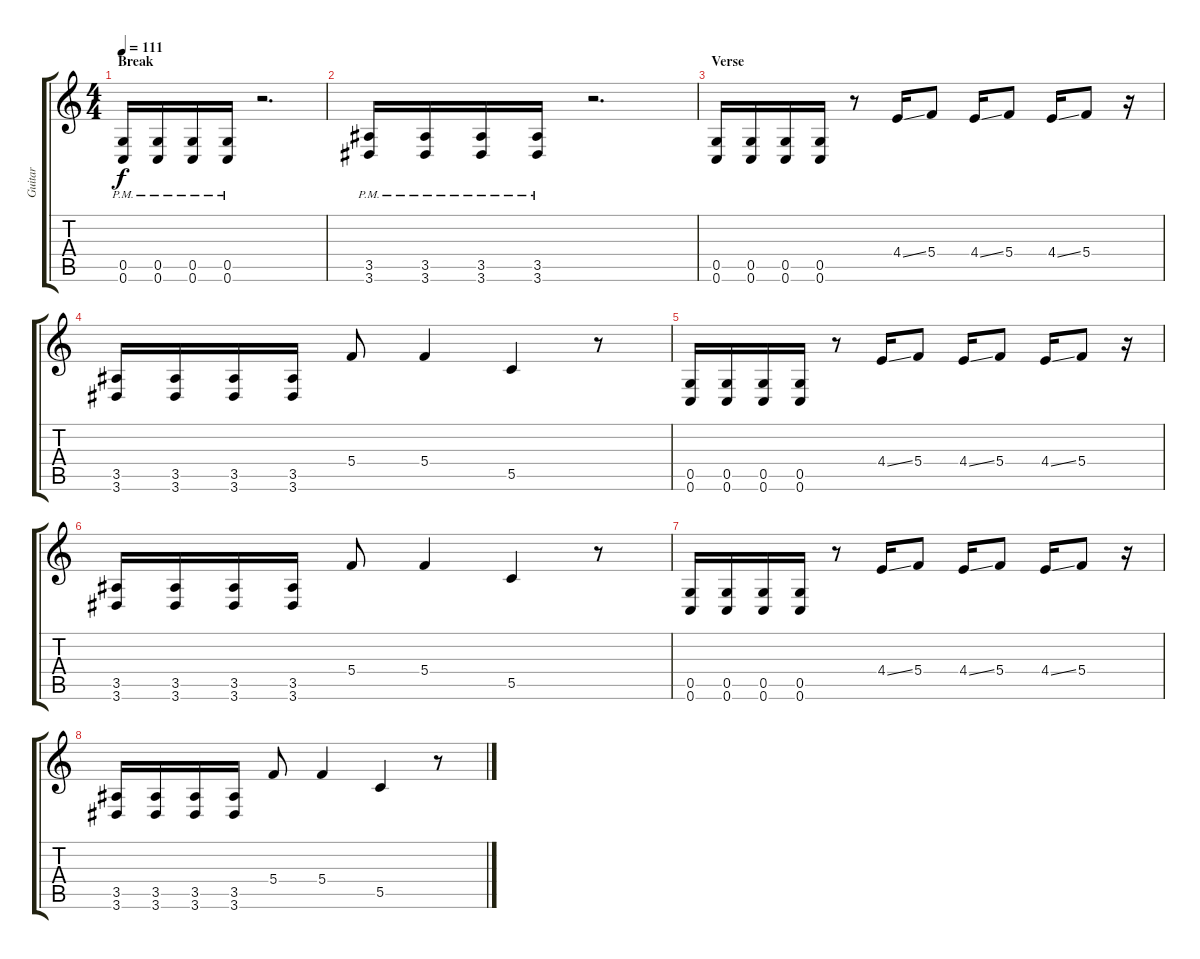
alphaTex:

\track ("Guitar" "Guitar") {instrument distortionguitar}
\staff {score tabs}
\tuning (D4 A3 F3 C3 G2 C2) {hide}
\ts (4 4)
\section ("" "Break")
\tempo 111
\clef g2
\ks c
(0.5{pm} 0.6{pm}).16{dy f} (0.5{pm} 0.6{pm}).16 (0.5{pm} 0.6{pm}).16 (0.5{pm} 0.6{pm}).16 r.2{d} |
(3.5{pm} 3.6{pm}).16 (3.5{pm} 3.6{pm}).16 (3.5{pm} 3.6{pm}).16 (3.5{pm} 3.6{pm}).16 r.2{d} |
\section ("" "Verse")
(0.5 0.6).16 (0.5 0.6).16 (0.5 0.6).16 (0.5 0.6).16 r.8 4.4{ss}.16 5.4.8 4.4{ss}.16 5.4.8 4.4{ss}.16 5.4.8 r.16 |
(3.5 3.6).16 (3.5 3.6).16 (3.5 3.6).16 (3.5 3.6).16 5.4.8 5.4.4 5.5.4 r.8 |
(0.5 0.6).16 (0.5 0.6).16 (0.5 0.6).16 (0.5 0.6).16 r.8 4.4{ss}.16 5.4.8 4.4{ss}.16 5.4.8 4.4{ss}.16 5.4.8 r.16 |
(3.5 3.6).16 (3.5 3.6).16 (3.5 3.6).16 (3.5 3.6).16 5.4.8 5.4.4 5.5.4 r.8 |
(0.5 0.6).16 (0.5 0.6).16 (0.5 0.6).16 (0.5 0.6).16 r.8 4.4{ss}.16 5.4.8 4.4{ss}.16 5.4.8 4.4{ss}.16 5.4.8 r.16 |
(3.5 3.6).16 (3.5 3.6).16 (3.5 3.6).16 (3.5 3.6).16 5.4.8 5.4.4 5.5.4 r.8
